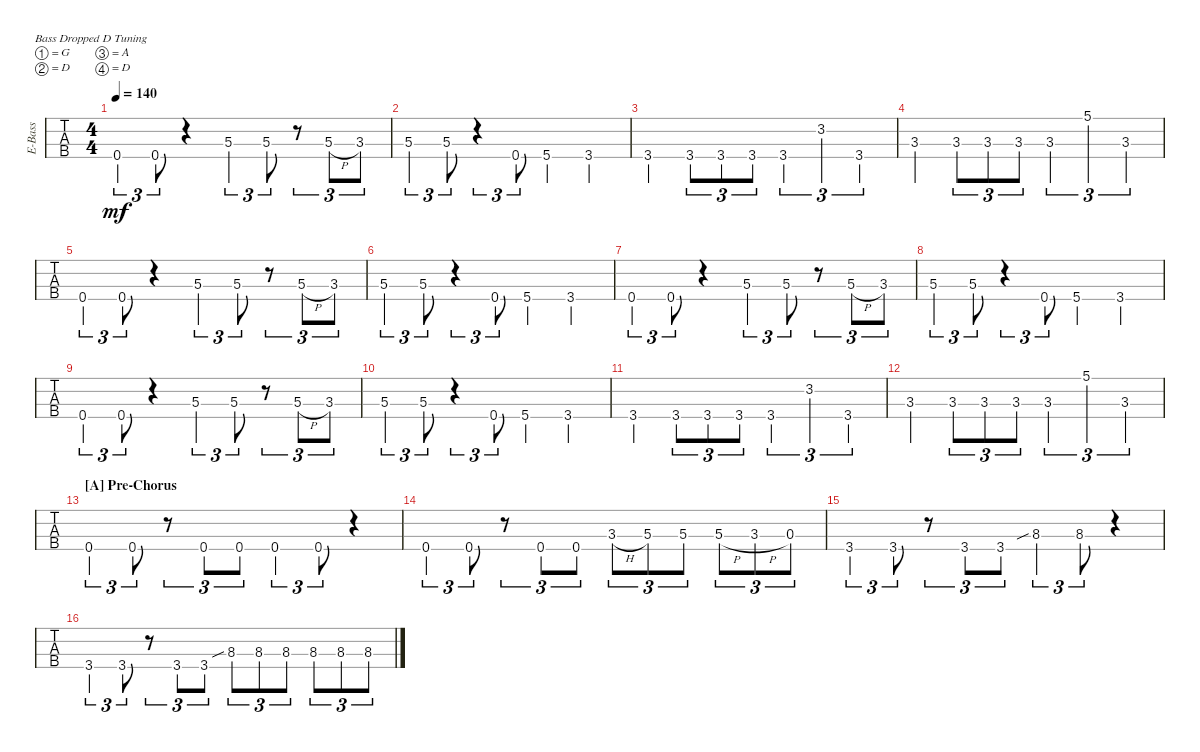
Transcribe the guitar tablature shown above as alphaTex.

\defaultSystemsLayout 4
\bracketExtendMode groupsimilarinstruments
\multiBarRest
\otherSystemsTrackNameOrientation horizontal
\track ("Cole Train" "E-Bass") {instrument electricbassfinger}
\staff {tabs}
\tuning (G2 D2 A1 D1)
\ts (4 4)
\tempo 140
\clef f4
\ks c
0.4.4{tu (3 2) dy mf} 0.4.8{tu (3 2)} r.4 5.3.4{tu (3 2)} 5.3.8{tu (3 2)} r.8{tu (3 2)} 5.3{h}.8{tu (3 2)} 3.3.8{tu (3 2)} |
5.3.4{tu (3 2)} 5.3.8{tu (3 2)} r.4{tu (3 2)} 0.4.8{tu (3 2)} 5.4.4 3.4.4 |
3.4.4 3.4.8{tu (3 2)} 3.4.8{tu (3 2)} 3.4.8{tu (3 2)} 3.4.4{tu (3 2)} 3.2.4{tu (3 2)} 3.4.4{tu (3 2)} |
3.3.4 3.3.8{tu (3 2)} 3.3.8{tu (3 2)} 3.3.8{tu (3 2)} 3.3.4{tu (3 2)} 5.1.4{tu (3 2)} 3.3.4{tu (3 2)} |
0.4.4{tu (3 2)} 0.4.8{tu (3 2)} r.4 5.3.4{tu (3 2)} 5.3.8{tu (3 2)} r.8{tu (3 2)} 5.3{h}.8{tu (3 2)} 3.3.8{tu (3 2)} |
5.3.4{tu (3 2)} 5.3.8{tu (3 2)} r.4{tu (3 2)} 0.4.8{tu (3 2)} 5.4.4 3.4.4 |
0.4.4{tu (3 2)} 0.4.8{tu (3 2)} r.4 5.3.4{tu (3 2)} 5.3.8{tu (3 2)} r.8{tu (3 2)} 5.3{h}.8{tu (3 2)} 3.3.8{tu (3 2)} |
5.3.4{tu (3 2)} 5.3.8{tu (3 2)} r.4{tu (3 2)} 0.4.8{tu (3 2)} 5.4.4 3.4.4 |
0.4.4{tu (3 2)} 0.4.8{tu (3 2)} r.4 5.3.4{tu (3 2)} 5.3.8{tu (3 2)} r.8{tu (3 2)} 5.3{h}.8{tu (3 2)} 3.3.8{tu (3 2)} |
5.3.4{tu (3 2)} 5.3.8{tu (3 2)} r.4{tu (3 2)} 0.4.8{tu (3 2)} 5.4.4 3.4.4 |
3.4.4 3.4.8{tu (3 2)} 3.4.8{tu (3 2)} 3.4.8{tu (3 2)} 3.4.4{tu (3 2)} 3.2.4{tu (3 2)} 3.4.4{tu (3 2)} |
3.3.4 3.3.8{tu (3 2)} 3.3.8{tu (3 2)} 3.3.8{tu (3 2)} 3.3.4{tu (3 2)} 5.1.4{tu (3 2)} 3.3.4{tu (3 2)} |
\section ("A" "Pre-Chorus")
\clef g2
0.4.4{tu (3 2)} 0.4.8{tu (3 2)} r.8{tu (3 2)} 0.4.8{tu (3 2)} 0.4.8{tu (3 2)} 0.4.4{tu (3 2)} 0.4.8{tu (3 2)} r.4 |
0.4.4{tu (3 2)} 0.4.8{tu (3 2)} r.8{tu (3 2)} 0.4.8{tu (3 2)} 0.4.8{tu (3 2)} 3.3{h}.8{tu (3 2)} 5.3.8{tu (3 2)} 5.3.8{tu (3 2)} 5.3{h}.8{tu (3 2)} 3.3{h}.8{tu (3 2)} 0.3.8{tu (3 2)} |
3.4.4{tu (3 2)} 3.4.8{tu (3 2)} r.8{tu (3 2)} 3.4.8{tu (3 2)} 3.4.8{tu (3 2)} 8.3{sib}.4{tu (3 2)} 8.3.8{tu (3 2)} r.4 |
3.4.4{tu (3 2)} 3.4.8{tu (3 2)} r.8{tu (3 2)} 3.4.8{tu (3 2)} 3.4.8{tu (3 2)} 8.3{sib}.8{tu (3 2)} 8.3.8{tu (3 2)} 8.3.8{tu (3 2)} 8.3.8{tu (3 2)} 8.3.8{tu (3 2)} 8.3.8{tu (3 2)}
